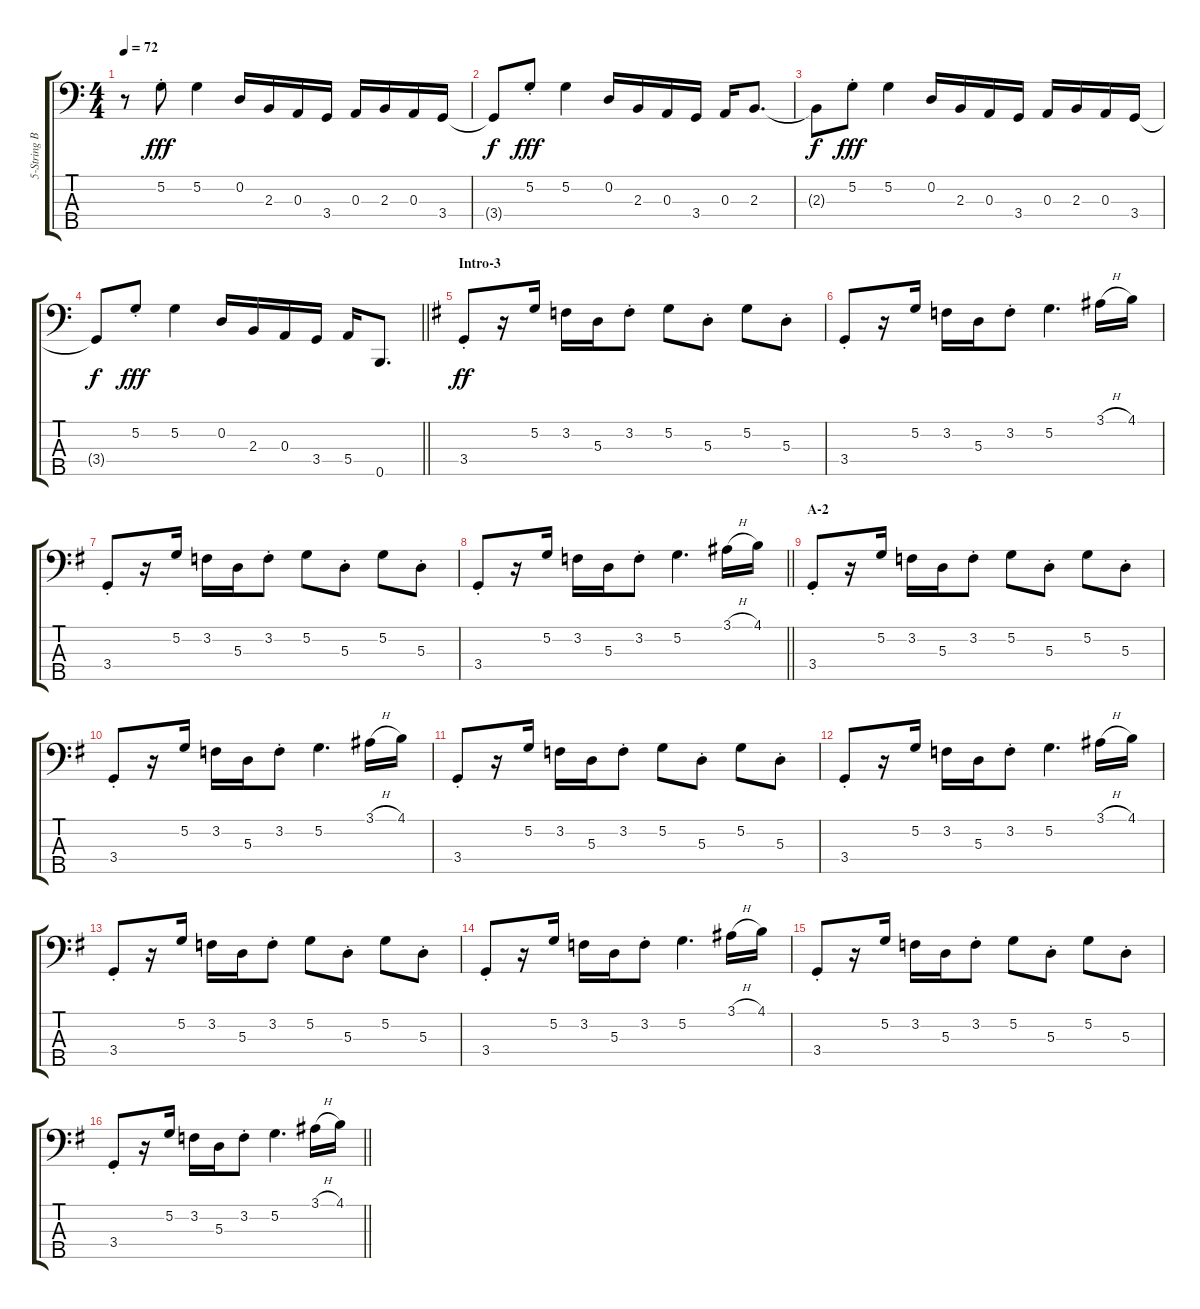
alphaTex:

\track ("5-String Bass" "5-String B") {instrument electricbassfinger}
\staff {score tabs}
\tuning (G2 D2 A1 E1 B0) {hide}
\ts (4 4)
\tempo 72
\clef f4
\ks aminor
r.8{dy fff} 5.2{st}.8 5.2.4 0.2.16 2.3.16 0.3.16 3.4.16 0.3.16 2.3.16 0.3.16 3.4.16 |
3.4{t}.8{dy f} 5.2{st}.8{dy fff} 5.2.4 0.2.16 2.3.16 0.3.16 3.4.16 0.3.16 2.3.8{d} |
2.3{t}.8{dy f} 5.2{st}.8{dy fff} 5.2.4 0.2.16 2.3.16 0.3.16 3.4.16 0.3.16 2.3.16 0.3.16 3.4.16 |
\barLineRight lightlight
3.4{t}.8{dy f} 5.2{st}.8{dy fff} 5.2.4 0.2.16 2.3.16 0.3.16 3.4.16 5.4.16 0.5.8{d} |
\section ("" "Intro-3")
\ks g
3.4{st}.8{dy ff} r.16 5.2.16 3.2.16 5.3.16 3.2{st}.8 5.2.8 5.3{st}.8 5.2.8 5.3{st}.8 |
3.4{st}.8 r.16 5.2.16 3.2.16 5.3.16 3.2{st}.8 5.2.4{d} 3.1{h}.16 4.1.16 |
3.4{st}.8 r.16 5.2.16 3.2.16 5.3.16 3.2{st}.8 5.2.8 5.3{st}.8 5.2.8 5.3{st}.8 |
\barLineRight lightlight
3.4{st}.8 r.16 5.2.16 3.2.16 5.3.16 3.2{st}.8 5.2.4{d} 3.1{h}.16 4.1.16 |
\section ("" "A-2")
3.4{st}.8 r.16 5.2.16 3.2.16 5.3.16 3.2{st}.8 5.2.8 5.3{st}.8 5.2.8 5.3{st}.8 |
3.4{st}.8 r.16 5.2.16 3.2.16 5.3.16 3.2{st}.8 5.2.4{d} 3.1{h}.16 4.1.16 |
3.4{st}.8 r.16 5.2.16 3.2.16 5.3.16 3.2{st}.8 5.2.8 5.3{st}.8 5.2.8 5.3{st}.8 |
3.4{st}.8 r.16 5.2.16 3.2.16 5.3.16 3.2{st}.8 5.2.4{d} 3.1{h}.16 4.1.16 |
3.4{st}.8 r.16 5.2.16 3.2.16 5.3.16 3.2{st}.8 5.2.8 5.3{st}.8 5.2.8 5.3{st}.8 |
3.4{st}.8 r.16 5.2.16 3.2.16 5.3.16 3.2{st}.8 5.2.4{d} 3.1{h}.16 4.1.16 |
3.4{st}.8 r.16 5.2.16 3.2.16 5.3.16 3.2{st}.8 5.2.8 5.3{st}.8 5.2.8 5.3{st}.8 |
\barLineRight lightlight
3.4{st}.8 r.16 5.2.16 3.2.16 5.3.16 3.2{st}.8 5.2.4{d} 3.1{h}.16 4.1.16
